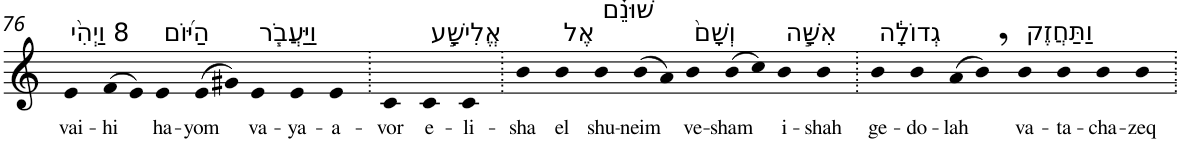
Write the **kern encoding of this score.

**kern	**text
*part1	*part1
*staff1	*staff1
*I"Piano	*
*I'Pno	*
!!LO:PB:g=z
*clefG2	*
*k[]	*
=76	=76
!LO:TX:a:t=8 וַיְהִ֨י	!
!	!LO:LY:b
4e	vai-
!	!LO:LY:b
(>8f	-hi
8e)	.
!LO:TX:a:t=הַיּ֜וֹם	!
!	!LO:LY:b
4e	ha-
!	!LO:LY:b
(>8e	-yom
8g#X)	.
!LO:TX:a:t=וַיַּעֲבֹ֧ר	!
!	!LO:LY:b
4e	va-
!	!LO:LY:b
4e	-ya-
!	!LO:LY:b
4e	-a-
=77.	=77.
!	!LO:LY:b
4c	-vor
!LO:TX:a:t=אֱלִישָׁ֣ע	!
!	!LO:LY:b
4c	e-
!	!LO:LY:b
4c	-li-
=78.	=78.
!	!LO:LY:b
4b	-sha
!LO:TX:a:t=אֶל	!
!	!LO:LY:b
4b	el
!LO:TX:a:t=שׁוּנֵ֗ם	!
!	!LO:LY:b
4b	shu-
!	!LO:LY:b
(>8b	-neim
8a)	.
!LO:TX:a:t=וְשָׁם֙	!
!	!LO:LY:b
4b	ve-
!	!LO:LY:b
(>8b	-sham
8cc)	.
!LO:TX:a:t=אִשָּׁ֣ה	!
!	!LO:LY:b
4b	i-
!	!LO:LY:b
4b	-shah
=79.	=79.
!LO:TX:a:t=גְדוֹלָ֔ה	!
!	!LO:LY:b
4b	ge-
!	!LO:LY:b
4b	-do-
!	!LO:LY:b
(>8a	-lah
8b,)	.
!LO:TX:a:t=וַתַּחֲזֶק	!
!	!LO:LY:b
4b	va-
!	!LO:LY:b
4b	-ta-
!	!LO:LY:b
4b	-cha-
!	!LO:LY:b
4b	-zeq
=.	=.
*-	*-
